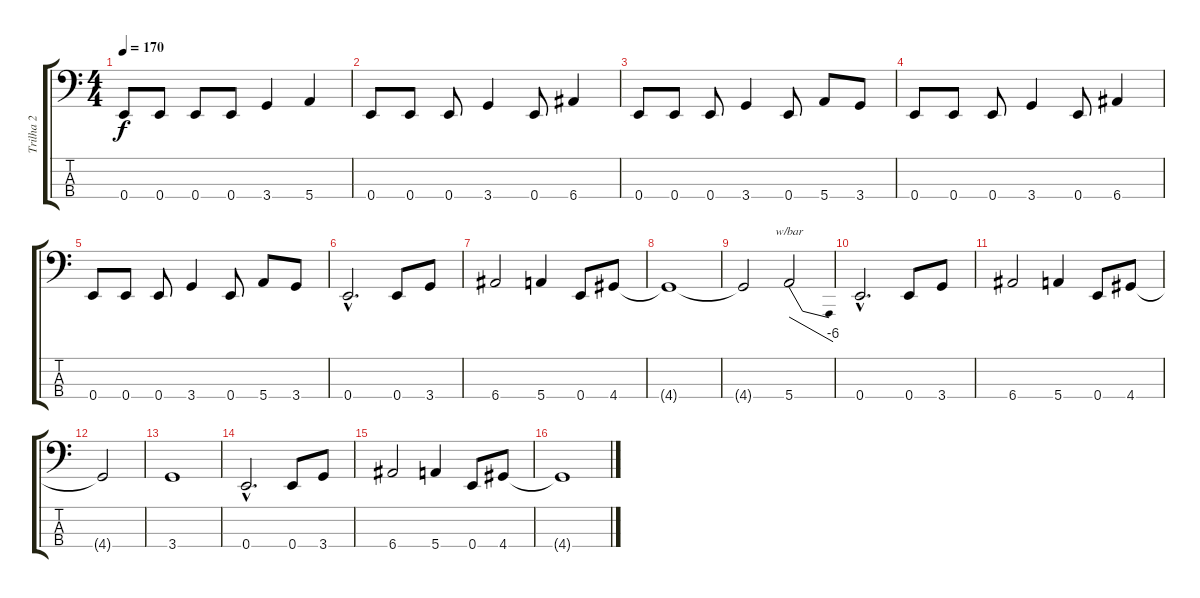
\track ("Trilha 2" "Trilha 2") {instrument slapbass2}
\staff {score tabs}
\tuning (G2 D2 A1 E1) {hide}
\ts (4 4)
\tempo 170
\clef f4
\ks c
0.4.8{dy f} 0.4.8 0.4.8 0.4.8 3.4.4 5.4.4 |
0.4.8 0.4.8 0.4.8 3.4.4 0.4.8 6.4.4 |
0.4.8 0.4.8 0.4.8 3.4.4 0.4.8 5.4.8 3.4.8 |
0.4.8 0.4.8 0.4.8 3.4.4 0.4.8 6.4.4 |
0.4.8 0.4.8 0.4.8 3.4.4 0.4.8 5.4.8 3.4.8 |
0.4{hac}.2{d} 0.4.8 3.4.8 |
6.4.2 5.4.4 0.4.8 4.4.8 |
4.4{t}.1 |
4.4{t}.2 5.4.2{tbe (dive default 0 0 60 -24)} |
0.4{hac}.2{d} 0.4.8 3.4.8 |
6.4.2 5.4.4 0.4.8 4.4.8 |
4.4{t}.2 |
3.4.1 |
0.4{hac}.2{d} 0.4.8 3.4.8 |
6.4.2 5.4.4 0.4.8 4.4.8 |
4.4{t}.1
